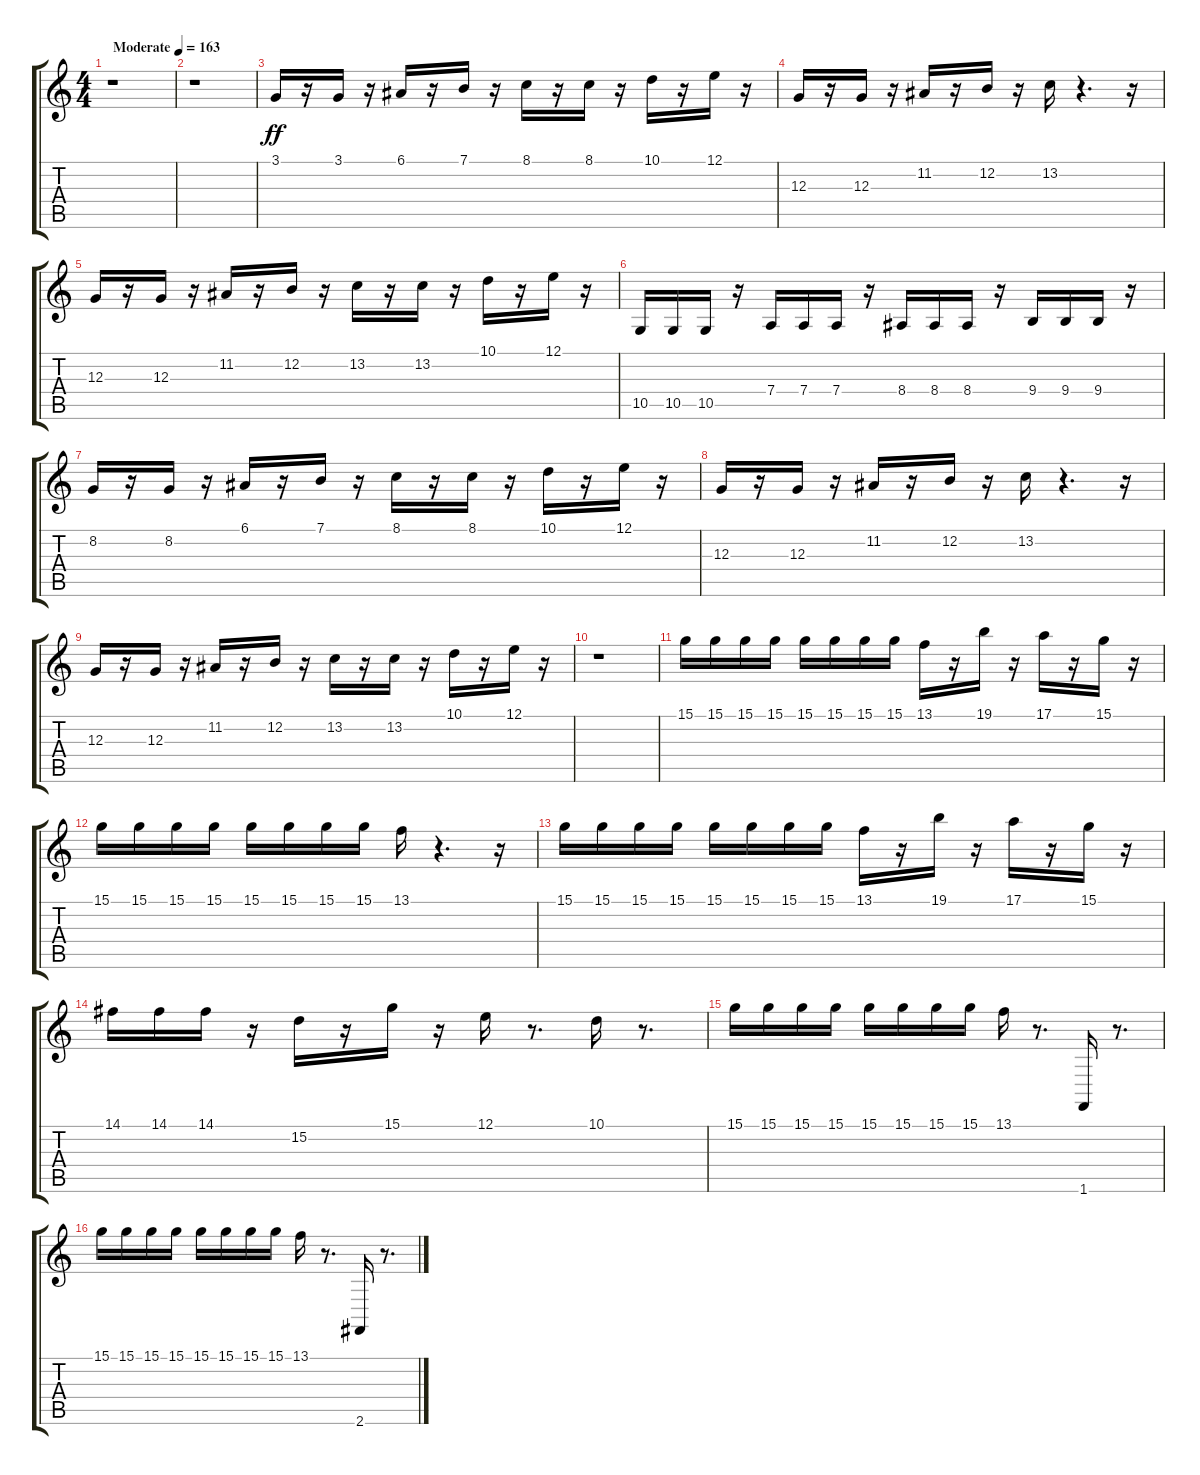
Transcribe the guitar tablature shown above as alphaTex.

\track "" {instrument drawbarorgan}
\staff {score tabs}
\tuning (E4 B3 G3 D3 A2 E2) {hide}
\ts (4 4)
\tempo (163 "Moderate")
\clef g2
\ks c
r.1{dy ff instrument drawbarorgan} |
r.1 |
3.1.16 r.16 3.1.16 r.16 6.1.16 r.16 7.1.16 r.16 8.1.16 r.16 8.1.16 r.16 10.1.16 r.16 12.1.16 r.16 |
12.3.16 r.16 12.3.16 r.16 11.2.16 r.16 12.2.16 r.16 13.2.16 r.4{d} r.16 |
12.3.16 r.16 12.3.16 r.16 11.2.16 r.16 12.2.16 r.16 13.2.16 r.16 13.2.16 r.16 10.1.16 r.16 12.1.16 r.16 |
10.5.16 10.5.16 10.5.16 r.16 7.4.16 7.4.16 7.4.16 r.16 8.4.16 8.4.16 8.4.16 r.16 9.4.16 9.4.16 9.4.16 r.16 |
8.2.16 r.16 8.2.16 r.16 6.1.16 r.16 7.1.16 r.16 8.1.16 r.16 8.1.16 r.16 10.1.16 r.16 12.1.16 r.16 |
12.3.16 r.16 12.3.16 r.16 11.2.16 r.16 12.2.16 r.16 13.2.16 r.4{d} r.16 |
12.3.16 r.16 12.3.16 r.16 11.2.16 r.16 12.2.16 r.16 13.2.16 r.16 13.2.16 r.16 10.1.16 r.16 12.1.16 r.16 |
r.1 |
15.1.16 15.1.16 15.1.16 15.1.16 15.1.16 15.1.16 15.1.16 15.1.16 13.1.16 r.16 19.1.16 r.16 17.1.16 r.16 15.1.16 r.16 |
15.1.16 15.1.16 15.1.16 15.1.16 15.1.16 15.1.16 15.1.16 15.1.16 13.1.16 r.4{d} r.16 |
15.1.16 15.1.16 15.1.16 15.1.16 15.1.16 15.1.16 15.1.16 15.1.16 13.1.16 r.16 19.1.16 r.16 17.1.16 r.16 15.1.16 r.16 |
14.1.16 14.1.16 14.1.16 r.16 15.2.16 r.16 15.1.16 r.16 12.1.16 r.8{d} 10.1.16 r.8{d} |
15.1.16 15.1.16 15.1.16 15.1.16 15.1.16 15.1.16 15.1.16 15.1.16 13.1.16 r.8{d} 1.6.16 r.8{d} |
15.1.16 15.1.16 15.1.16 15.1.16 15.1.16 15.1.16 15.1.16 15.1.16 13.1.16 r.8{d} 2.6.16 r.8{d}
